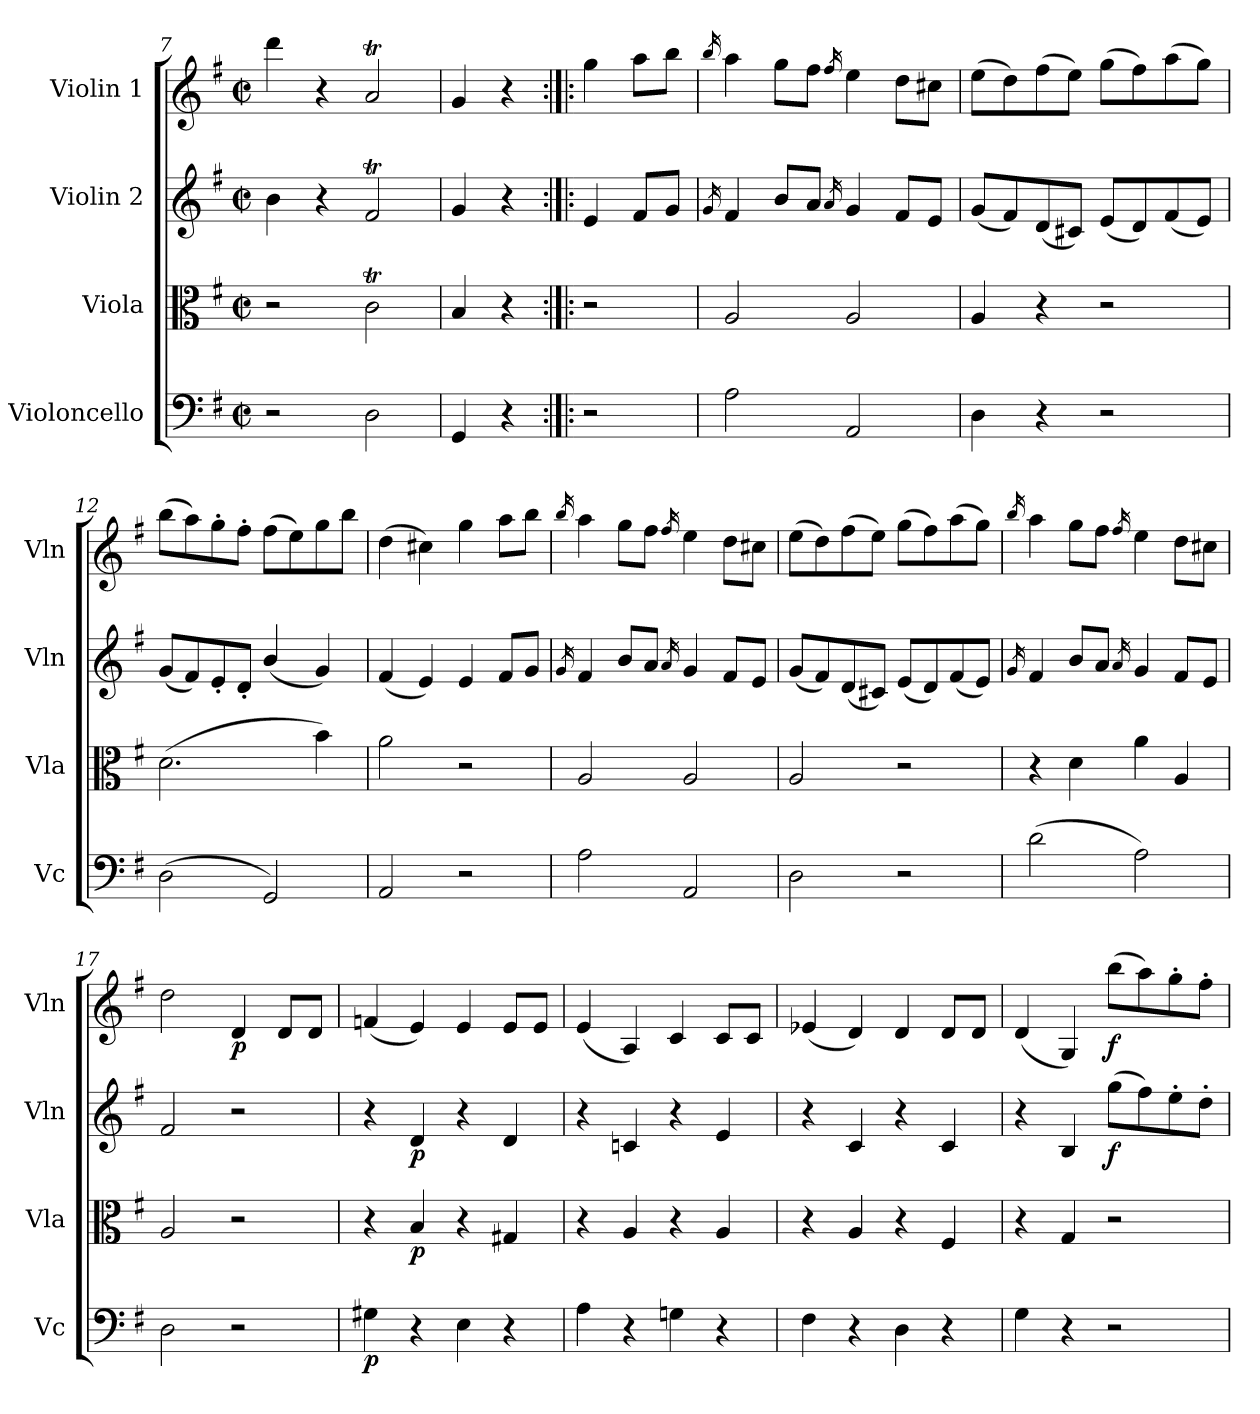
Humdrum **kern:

**kern	**dynam	**kern	**dynam	**kern	**dynam	**kern	**dynam
*part4	*part4	*part3	*part3	*part2	*part2	*part1	*part1
*staff4	*staff4	*staff3	*staff3	*staff2	*staff2	*staff1	*staff1
*I"Violoncello	*	*I"Viola	*	*I"Violin 2	*	*I"Violin 1	*
*I'Vc	*	*I'Vla	*	*I'Vln	*	*I'Vln	*
*clefF4	*	*clefC3	*	*clefG2	*	*clefG2	*
*k[f#]	*	*k[f#]	*	*k[f#]	*	*k[f#]	*
*M2/2	*	*M2/2	*	*M2/2	*	*M2/2	*
*met(c|)	*	*met(c|)	*	*met(c|)	*	*met(c|)	*
=7	=7	=7	=7	=7	=7	=7	=7
2r	.	2r	.	4b\	.	4ddd\	.
.	.	.	.	4r	.	4r	.
2D\	.	2cT\	.	2f#t/	.	2aT/	.
=8	=8	=8	=8	=8	=8	=8	=8
4GG/	.	4B/	.	4g/	.	4g/	.
4r	.	4r	.	4r	.	4r	.
=9:|!|:	=9:|!|:	=9:|!|:	=9:|!|:	=9:|!|:	=9:|!|:	=9:|!|:	=9:|!|:
2r	.	2r	.	4e/	.	4gg\	.
.	.	.	.	8f#/L	.	8aa\L	.
.	.	.	.	8g/J	.	8bb\J	.
=10	=10	=10	=10	=10	=10	=10	=10
.	.	.	.	16qg/	.	16qbb/	.
2A\	.	2A/	.	4f#/	.	4aa\	.
.	.	.	.	8b/L	.	8gg\L	.
.	.	.	.	8a/J	.	8ff#\J	.
.	.	.	.	16qa/	.	16qff#/	.
2AA/	.	2A/	.	4g/	.	4ee\	.
.	.	.	.	8f#/L	.	8dd\L	.
.	.	.	.	8e/J	.	8cc#X\J	.
=11	=11	=11	=11	=11	=11	=11	=11
4D\	.	4A/	.	(8g/L	.	(8ee\L	.
.	.	.	.	8f#/)	.	8dd\)	.
4r	.	4r	.	(8d/	.	(8ff#\	.
.	.	.	.	8c#X/J)	.	8ee\J)	.
2r	.	2r	.	(8e/L	.	(8gg\L	.
.	.	.	.	8d/)	.	8ff#\)	.
.	.	.	.	(8f#/	.	(8aa\	.
.	.	.	.	8e/J)	.	8gg\J)	.
=12	=12	=12	=12	=12	=12	=12	=12
(>2D\	.	(>2.d\	.	(8g/L	.	(8bb\L	.
.	.	.	.	8f#/)	.	8aa\)	.
.	.	.	.	8e'/	.	8gg'\	.
.	.	.	.	8d'/J	.	8ff#'\J	.
2GG/)	.	.	.	(4b/	.	(8ff#\L	.
.	.	.	.	.	.	8ee\)	.
.	.	4b\)	.	4g/)	.	8gg\	.
.	.	.	.	.	.	8bb\J	.
!!LO:LB:g=z
=13	=13	=13	=13	=13	=13	=13	=13
2AA/	.	2a\	.	(4f#/	.	(4dd\	.
.	.	.	.	4e/)	.	4cc#X\)	.
2r	.	2r	.	4e/	.	4gg\	.
.	.	.	.	8f#/L	.	8aa\L	.
.	.	.	.	8g/J	.	8bb\J	.
!!LO:LB:g=z
=14	=14	=14	=14	=14	=14	=14	=14
.	.	.	.	16qg/	.	16qbb/	.
2A\	.	2A/	.	4f#/	.	4aa\	.
.	.	.	.	8b/L	.	8gg\L	.
.	.	.	.	8a/J	.	8ff#\J	.
.	.	.	.	16qa/	.	16qff#/	.
2AA/	.	2A/	.	4g/	.	4ee\	.
.	.	.	.	8f#/L	.	8dd\L	.
.	.	.	.	8e/J	.	8cc#X\J	.
=15	=15	=15	=15	=15	=15	=15	=15
2D\	.	2A/	.	(8g/L	.	(8ee\L	.
.	.	.	.	8f#/)	.	8dd\)	.
.	.	.	.	(8d/	.	(8ff#\	.
.	.	.	.	8c#X/J)	.	8ee\J)	.
2r	.	2r	.	(8e/L	.	(8gg\L	.
.	.	.	.	8d/)	.	8ff#\)	.
.	.	.	.	(8f#/	.	(8aa\	.
.	.	.	.	8e/J)	.	8gg\J)	.
=16	=16	=16	=16	=16	=16	=16	=16
.	.	.	.	16qg/	.	16qbb/	.
(>2d\	.	4r	.	4f#/	.	4aa\	.
.	.	4d\	.	8b/L	.	8gg\L	.
.	.	.	.	8a/J	.	8ff#\J	.
.	.	.	.	16qa/	.	16qff#/	.
2A\)	.	4a\	.	4g/	.	4ee\	.
.	.	4A/	.	8f#/L	.	8dd\L	.
.	.	.	.	8e/J	.	8cc#X\J	.
=17	=17	=17	=17	=17	=17	=17	=17
2D\	.	2A/	.	2f#/	.	2dd\	.
!	!	!	!	!	!	!	!LO:DY:b
2r	.	2r	.	2r	.	4d/	p
.	.	.	.	.	.	8d/L	.
.	.	.	.	.	.	8d/J	.
=18	=18	=18	=18	=18	=18	=18	=18
!	!LO:DY:b	!	!	!	!	!	!
4G#X\	p	4r	.	4r	.	(4fn/	.
!	!	!	!LO:DY:b	!	!LO:DY:b	!	!
4r	.	4B/	p	4d/	p	4e/)	.
4E\	.	4r	.	4r	.	4e/	.
4r	.	4G#X/	.	4d/	.	8e/L	.
.	.	.	.	.	.	8e/J	.
=19	=19	=19	=19	=19	=19	=19	=19
4A\	.	4r	.	4r	.	(4e/	.
4r	.	4A/	.	4cn/	.	4A/)	.
4Gn\	.	4r	.	4r	.	4c/	.
4r	.	4A/	.	4e/	.	8c/L	.
.	.	.	.	.	.	8c/J	.
!!LO:LB:g=z
=20	=20	=20	=20	=20	=20	=20	=20
4F#\	.	4r	.	4r	.	(4e-X/	.
4r	.	4A/	.	4c/	.	4d/)	.
4D\	.	4r	.	4r	.	4d/	.
4r	.	4F#/	.	4c/	.	8d/L	.
.	.	.	.	.	.	8d/J	.
=21	=21	=21	=21	=21	=21	=21	=21
4G\	.	4r	.	4r	.	(4d/	.
4r	.	4G/	.	4B/	.	4G/)	.
!	!	!	!	!	!LO:DY:b	!	!LO:DY:b
2r	.	2r	.	(8gg\L	f	(8bb\L	f
.	.	.	.	8ff#\)	.	8aa\)	.
.	.	.	.	8ee'\	.	8gg'\	.
.	.	.	.	8dd'\J	.	8ff#'\J	.
=	=	=	=	=	=	=	=
*-	*-	*-	*-	*-	*-	*-	*-
